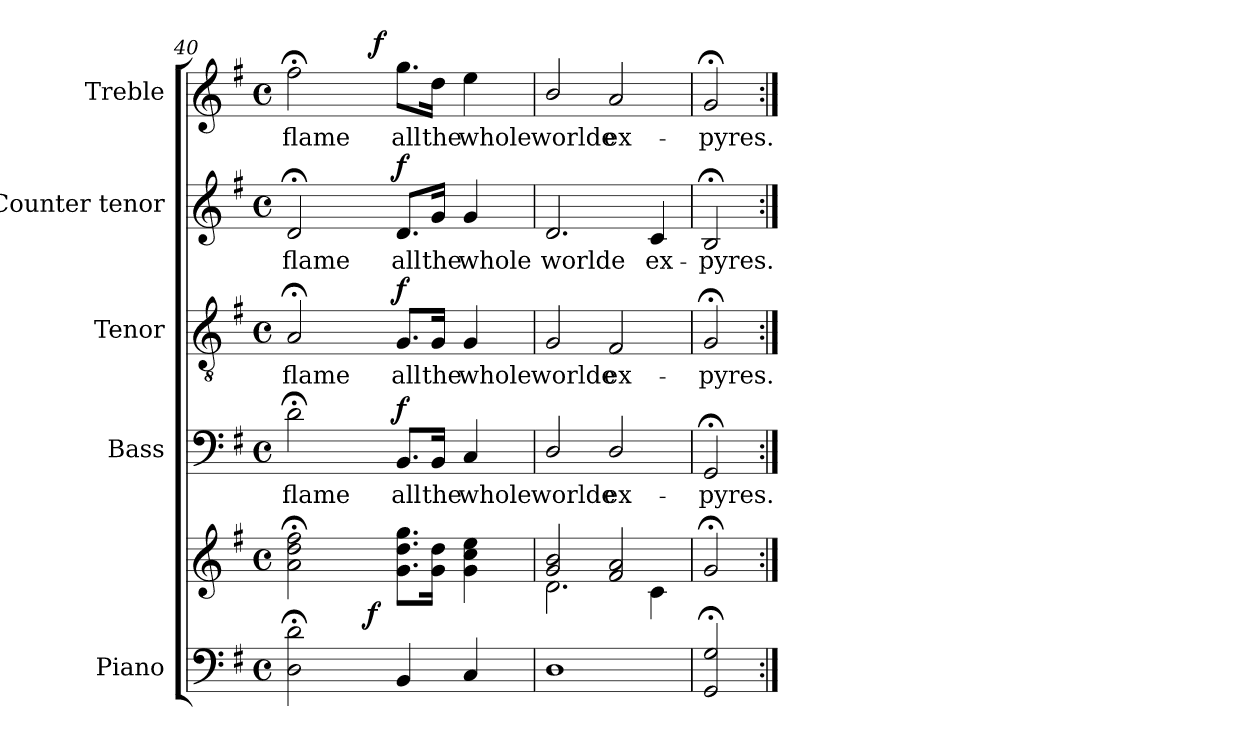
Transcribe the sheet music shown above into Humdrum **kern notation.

**kern	**kern	**dynam	**kern	**text	**dynam	**kern	**text	**dynam	**kern	**text	**dynam	**kern	**text	**dynam
*part5	*part5	*part5	*part4	*part4	*part4	*part3	*part3	*part3	*part2	*part2	*part2	*part1	*part1	*part1
*staff6	*staff5	*staff5/6	*staff4	*staff4	*staff4	*staff3	*staff3	*staff3	*staff2	*staff2	*staff2	*staff1	*staff1	*staff1
*I"Piano	*	*	*I"Bass	*	*	*I"Tenor	*	*	*I"Counter tenor	*	*	*I"Treble	*	*
*I'Pno.	*	*	*I'B.	*	*	*I'T.	*	*	*	*	*	*	*	*
*clefF4	*clefG2	*	*clefF4	*	*	*clefGv2	*	*	*clefG2	*	*	*clefG2	*	*
*	*	*	*	*	*	*ITrd7c12	*	*	*	*	*	*	*	*
*k[f#]	*k[f#]	*	*k[f#]	*	*	*k[f#]	*	*	*k[f#]	*	*	*k[f#]	*	*
*G:	*G:	*	*G:	*	*	*G:	*	*	*G:	*	*	*G:	*	*
*M4/4	*M4/4	*	*M4/4	*	*	*M4/4	*	*	*M4/4	*	*	*M4/4	*	*
*met(c)	*met(c)	*	*met(c)	*	*	*met(c)	*	*	*met(c)	*	*	*met(c)	*	*
=40	=40	=40	=40	=40	=40	=40	=40	=40	=40	=40	=40	=40	=40	=40
!	!	!	!	!LO:LY:b:color=#000000	!	!	!	!	!	!	!	!	!	!
!	!	!	!	!	!	!	!LO:LY:b:color=#000000	!	!	!	!	!	!	!
!	!	!	!	!	!	!	!	!	!	!LO:LY:b:color=#000000	!	!	!	!
!	!	!	!	!	!	!	!	!	!	!	!	!	!LO:LY:b:color=#000000	!
*	*^	*	*	*	*	*	*	*	*	*	*	*^	*	*
2Di\; 2di;	2ai\; 2ddi; 2ff#i;	4ryy	.	2d;i\	flame	.	2AA;i/	flame	.	2d;i/	flame	.	2ff#;i\	4ryy	flame	.
.	.	8ryy	.	.	.	.	.	.	.	.	.	.	.	8ryy	.	.
.	.	64ryy	.	.	.	.	.	.	.	.	.	.	.	32ryy	.	.
.	.	256ryy	.	.	.	.	.	.	.	.	.	.	.	.	.	.
.	.	1024ryy	.	.	.	.	.	.	.	.	.	.	.	.	.	.
.	.	2ryy	f	.	.	.	.	.	.	.	.	.	.	.	.	.
.	.	.	.	.	.	.	.	.	.	.	.	.	.	2ryy	.	f
!	!	!	!	!	!LO:LY:b:color=#000000	!	!	!	!	!	!	!	!	!	!	!
!	!	!	!	!	!	!	!	!LO:LY:b:color=#000000	!	!	!	!	!	!	!	!
!	!	!	!	!	!	!	!	!	!	!	!LO:LY:b:color=#000000	!	!	!	!	!
!	!	!	!	!	!	!	!	!	!	!	!	!	!	!	!LO:LY:b:color=#000000	!
4BBi/	8.gi\ 8.ddi 8.ggiL	.	.	8.BBi/L	all	f	8.GGi/L	all	f	8.di/L	all	f	8.ggi\L	.	all	.
!	!	!	!	!	!LO:LY:b:color=#000000	!	!	!	!	!	!	!	!	!	!	!
!	!	!	!	!	!	!	!	!LO:LY:b:color=#000000	!	!	!	!	!	!	!	!
!	!	!	!	!	!	!	!	!	!	!	!LO:LY:b:color=#000000	!	!	!	!	!
!	!	!	!	!	!	!	!	!	!	!	!	!	!	!	!LO:LY:b:color=#000000	!
.	16gi\ 16ddiJk	.	.	16BBi/Jk	the	.	16GGi/Jk	the	.	16gi/Jk	the	.	16ddi\Jk	.	the	.
!	!	!	!	!	!LO:LY:b:color=#000000	!	!	!	!	!	!	!	!	!	!	!
!	!	!	!	!	!	!	!	!LO:LY:b:color=#000000	!	!	!	!	!	!	!	!
!	!	!	!	!	!	!	!	!	!	!	!LO:LY:b:color=#000000	!	!	!	!	!
!	!	!	!	!	!	!	!	!	!	!	!	!	!	!	!LO:LY:b:color=#000000	!
4Ci/	4gi\ 4cci 4eei	.	.	4Ci/	whole	.	4GGi/	whole	.	4gi/	whole	.	4eei\	.	whole	.
.	.	16ryy	.	.	.	.	.	.	.	.	.	.	.	.	.	.
.	.	.	.	.	.	.	.	.	.	.	.	.	.	16.ryy	.	.
.	.	32ryy	.	.	.	.	.	.	.	.	.	.	.	.	.	.
.	.	128ryy	.	.	.	.	.	.	.	.	.	.	.	.	.	.
.	.	512.ryy	.	.	.	.	.	.	.	.	.	.	.	.	.	.
*	*	*	*	*	*	*	*	*	*	*	*	*	*v	*v	*	*
=41	=41	=41	=41	=41	=41	=41	=41	=41	=41	=41	=41	=41	=41	=41	=41
*	*	*	*	*	*	*	*	*	*	*	*	*	*^	*	*
!	!	!	!	!	!LO:LY:b:color=#000000	!	!	!	!	!	!	!	!	!	!	!
*	*	*	*	*	*	*	*	*	*	*	*	*	*v	*v	*	*
*	*	*	*	*	*	*	*	*	*	*	*	*	*^	*	*
!	!	!	!	!	!	!	!	!LO:LY:b:color=#000000	!	!	!	!	!	!	!	!
*	*	*	*	*	*	*	*	*	*	*	*	*	*v	*v	*	*
*	*	*	*	*	*	*	*	*	*	*	*	*	*^	*	*
!	!	!	!	!	!	!	!	!	!	!	!LO:LY:b:color=#000000	!	!	!	!	!
*	*	*	*	*	*	*	*	*	*	*	*	*	*v	*v	*	*
*	*	*	*	*	*	*	*	*	*	*	*	*	*^	*	*
!	!	!	!	!	!	!	!	!	!	!	!	!	!	!	!LO:LY:b:color=#000000	!
*	*	*	*	*	*	*	*	*	*	*	*	*	*v	*v	*	*
1Di	2gi/ 2bi	2.di\	.	2Di/	worlde	.	2GGi/	worlde	.	2.di/	worlde	.	2bi/	worlde	.
!	!	!	!	!	!LO:LY:b:color=#000000	!	!	!	!	!	!	!	!	!	!
!	!	!	!	!	!	!	!	!LO:LY:b:color=#000000	!	!	!	!	!	!	!
!	!	!	!	!	!	!	!	!	!	!	!	!	!	!LO:LY:b:color=#000000	!
.	2f#i/ 2ai	.	.	2Di/	ex-	.	2FF#i/	ex-	.	.	.	.	2ai/	ex-	.
!	!	!	!	!	!	!	!	!	!	!	!LO:LY:b:color=#000000	!	!	!	!
.	.	4ci\	.	.	.	.	.	.	.	4ci/	ex-	.	.	.	.
=42	=42	=42	=42	=42	=42	=42	=42	=42	=42	=42	=42	=42	=42	=42	=42
!	!	!	!	!	!LO:LY:b:color=#000000	!	!	!	!	!	!	!	!	!	!
!	!	!	!	!	!	!	!	!LO:LY:b:color=#000000	!	!	!	!	!	!	!
!	!	!	!	!	!	!	!	!	!	!	!LO:LY:b:color=#000000	!	!	!	!
!	!	!	!	!	!	!	!	!	!	!	!	!	!	!LO:LY:b:color=#000000	!
2GGi/; 2Gi;	2g;i/	2B;i\yy	.	2GG;i/	-pyres.	.	2GG;i/	-pyres.	.	2B;i/	-pyres.	.	2g;i/	-pyres.	.
*	*v	*v	*	*	*	*	*	*	*	*	*	*	*	*	*
=:|!	=:|!	=:|!	=:|!	=:|!	=:|!	=:|!	=:|!	=:|!	=:|!	=:|!	=:|!	=:|!	=:|!	=:|!
*-	*-	*-	*-	*-	*-	*-	*-	*-	*-	*-	*-	*-	*-	*-
